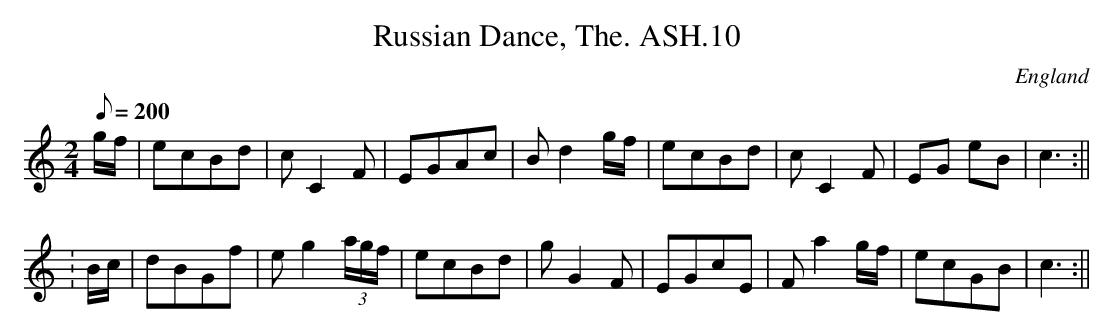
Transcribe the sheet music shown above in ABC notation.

X:1
T:Russian Dance, The. ASH.10
M:2/4
L:1/8
Q:200
O:England
K:C
g/f/ | ecBd | c C2 F | EGAc | Bd2 g/f/ | ecBd | c C2 F | EG eB | c3 :||!
:B/c/ | dBGf | e g2 (3a/g/f/ | ecBd | g G2F | EGcE | F a2 g/f/ | ecGB |
c3  :||
